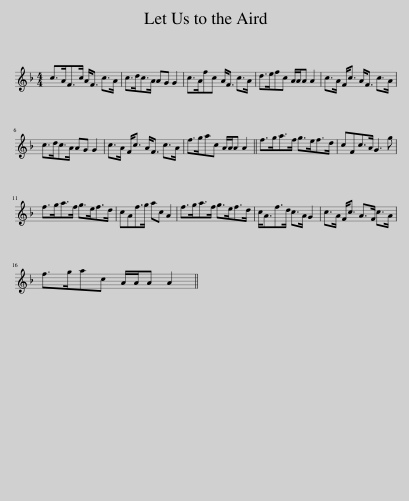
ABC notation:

X:1
L:1/8
M:4/4
I:linebreak $
K:F
V:1 treble
V:1
 c>AF>c A<F c>A | c>dc>A AG G2 | c>Afc A<F c>A | d>efc A/A/A A2 | c>A F<c A<F c>A |$ %5
 c>dc>A AG G2 | c>A F<c A<F c>A | f>gac A/A/A A2 || f>ga>f g>ef>d | cFc>A G3 g |$ %10
 f>ga>f g>ef>d | cAf>g ac A2 | f>ga>f g>ef>d | c<Af>d c>A G2 | c>A F<c A>F c>A |$ %15
 f>gac A/A/A A2 || %16
